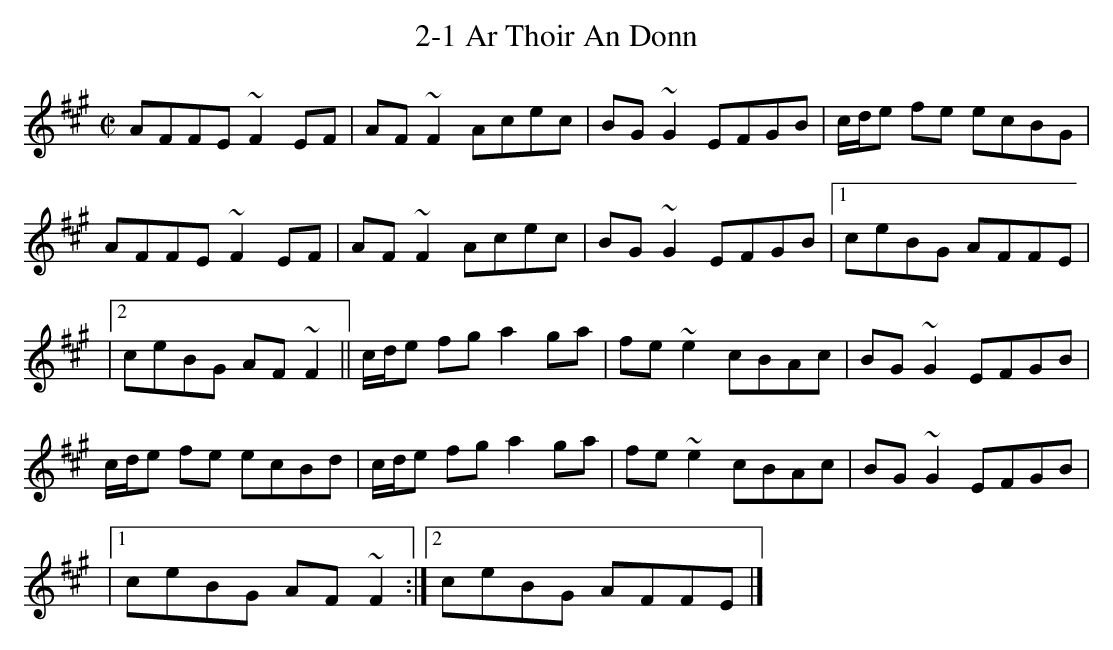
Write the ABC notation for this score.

X:1
T:2-1 Ar Thoir An Donn
M:C|
L:1/8
K:Emix
AFFE ~F2 EF | AF~F2 Acec | BG~G2 EFGB | c/2d/2e fe ecBG |
AFFE ~F2EF | AF~F2 Acec | BG~G2 EFGB |1ceBG AFFE |
|2 ceBG AF~F2 || c/2d/2e fga2 ga | fe~e2 cBAc | BG~G2 EFGB |
c/2d/2e fe ecBd | c/2d/2e fg a2 ga | fe~e2 cBAc | BG~G2 EFGB |
|1ceBG AF~F2 :|2 ceBG AFFE |]
